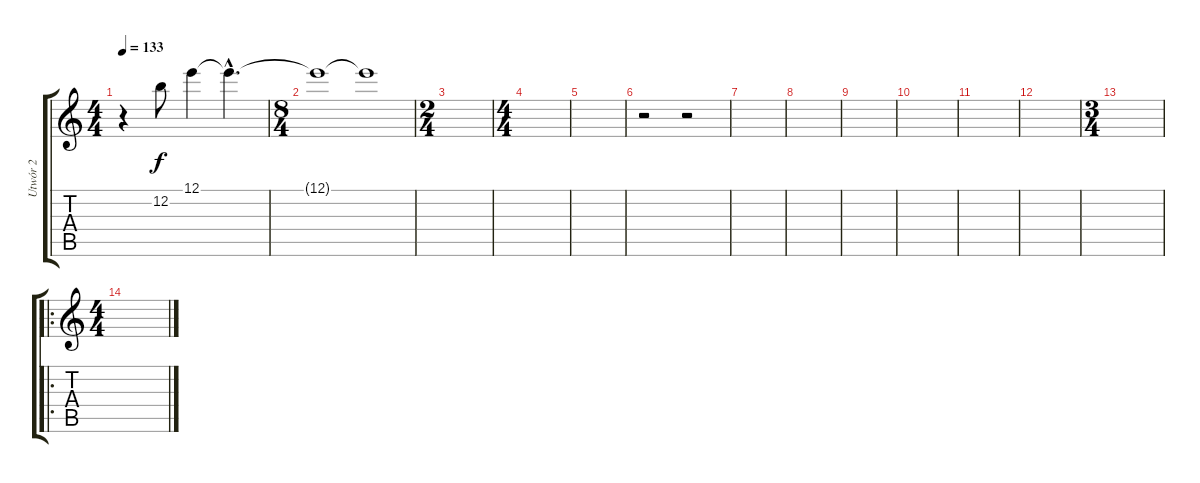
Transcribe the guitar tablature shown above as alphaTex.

\track ("Utwór 2" "Utwór 2") {instrument distortionguitar}
\staff {score tabs}
\tuning (E4 B3 G3 D3 A2 E2) {hide}
\ts (4 4)
\tempo 133
\clef g2
\ks c
r.4{dy f} 12.2.8 12.1.4{volume 3} 12.1{hac t}.4{d} |
\ts (8 4)
12.1{t}.1 12.1{t}.1 |
\ts (2 4)
|
\ts (4 4)
|
|
r.2 r.2 |
|
|
|
|
|
|
\ts (3 4)
|
\ro
\ts (4 4)
